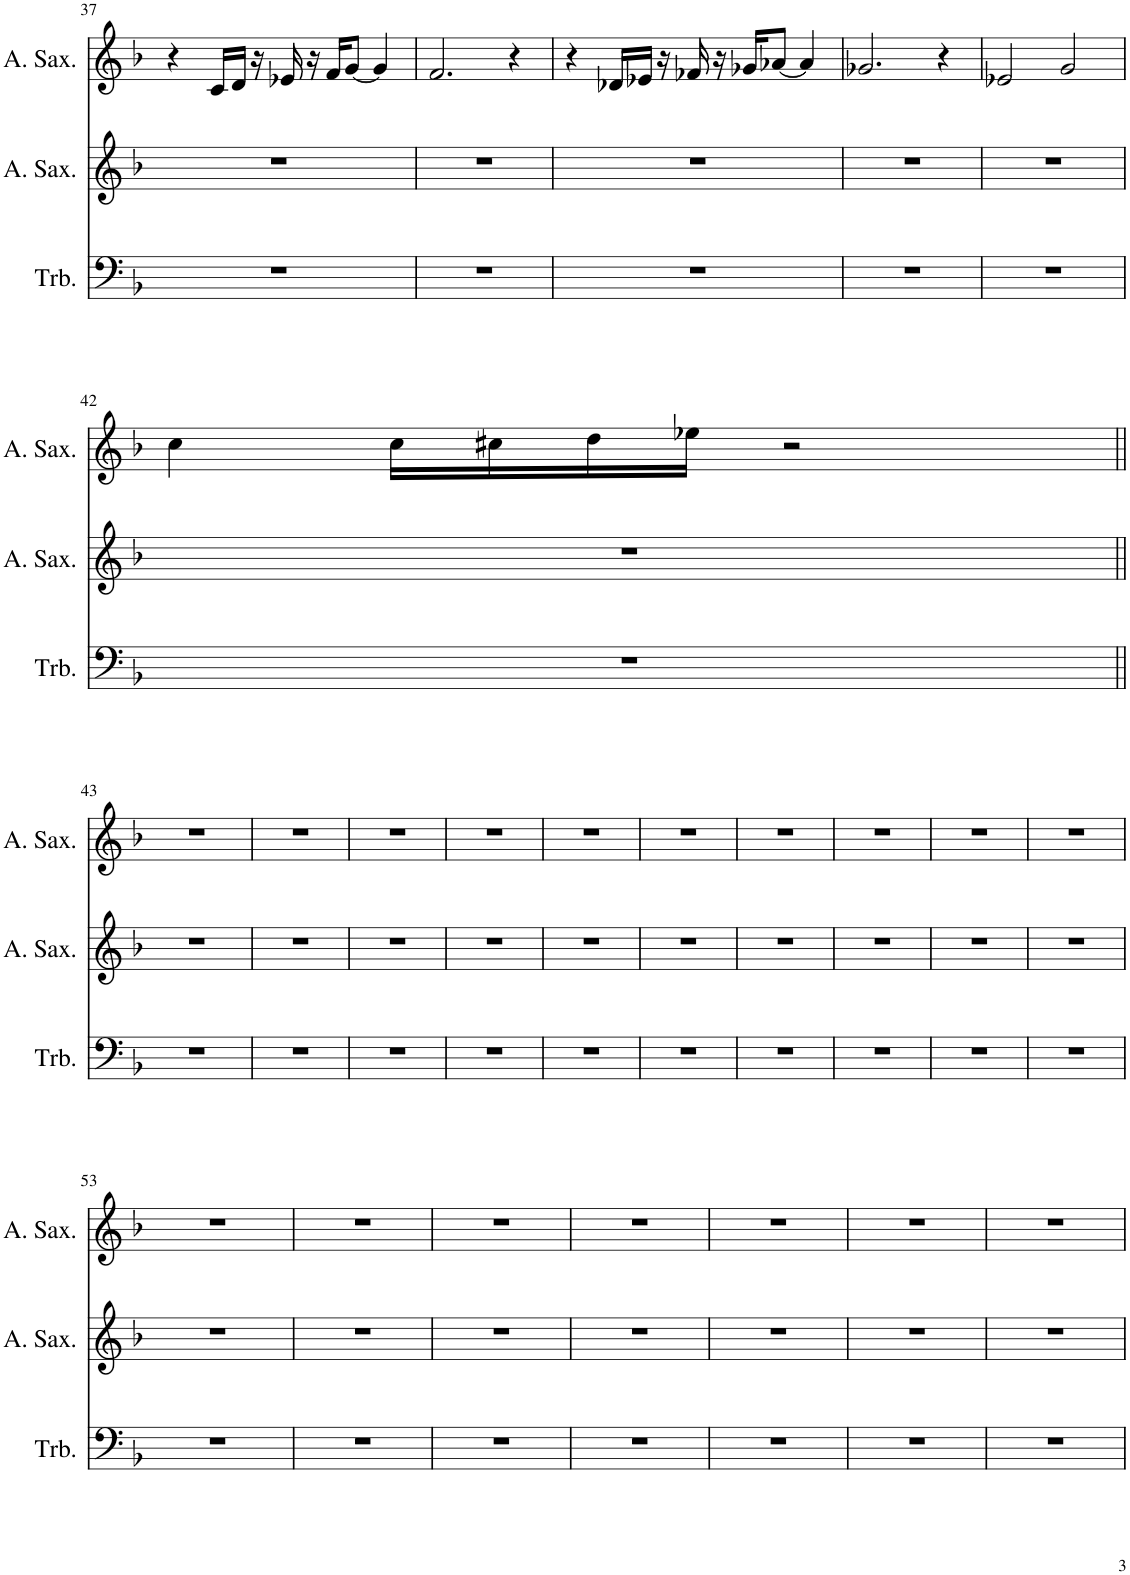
**kern	**kern	**kern
*part3	*part2	*part1
*staff3	*staff2	*staff1
*I"Trombone	*I"Alto Saxophone	*I"Alto Saxophone
*I'Trb.	*I'A. Sax.	*I'A. Sax.
!!LO:PB:g=z
*clefF4	*clefG2	*clefG2
*	*ITrd5c9	*ITrd5c9
*k[b-]	*k[b-]	*k[b-]
*M4/4	*M4/4	*M4/4
=37	=37	=37
1r	1r	4r
.	.	16c/LL
.	.	16d/JJ
.	.	16r
.	.	16e-X/
.	.	16r
.	.	16f/KL
.	.	[8g/J
.	.	4g/]
=38	=38	=38
1r	1r	2.f/
.	.	4r
=39	=39	=39
1r	1r	4r
.	.	16d-X/LL
.	.	16e-X/JJ
.	.	16r
.	.	16f-X/
.	.	16r
.	.	16g-X/KL
.	.	[8a-X/J
.	.	4a-/]
=40	=40	=40
1r	1r	2.g-X/
.	.	4r
=41	=41	=41
1r	1r	2e-X/
.	.	2g/
!!LO:LB:g=z
=42	=42	=42
1r	1r	4cc\
.	.	16cc\LL
.	.	16cc#X\
.	.	16dd\
.	.	16ee-X\JJ
.	.	2r
!!LO:LB:g=z
=43||	=43||	=43||
1r	1r	1r
=44	=44	=44
1r	1r	1r
=45	=45	=45
1r	1r	1r
=46	=46	=46
1r	1r	1r
=47	=47	=47
1r	1r	1r
=48	=48	=48
1r	1r	1r
=49	=49	=49
1r	1r	1r
=50	=50	=50
1r	1r	1r
=51	=51	=51
1r	1r	1r
=52	=52	=52
1r	1r	1r
!!LO:LB:g=z
=53	=53	=53
1r	1r	1r
=54	=54	=54
1r	1r	1r
=55	=55	=55
1r	1r	1r
=56	=56	=56
1r	1r	1r
=57	=57	=57
1r	1r	1r
=58	=58	=58
1r	1r	1r
=59	=59	=59
1r	1r	1r
=	=	=
*-	*-	*-
